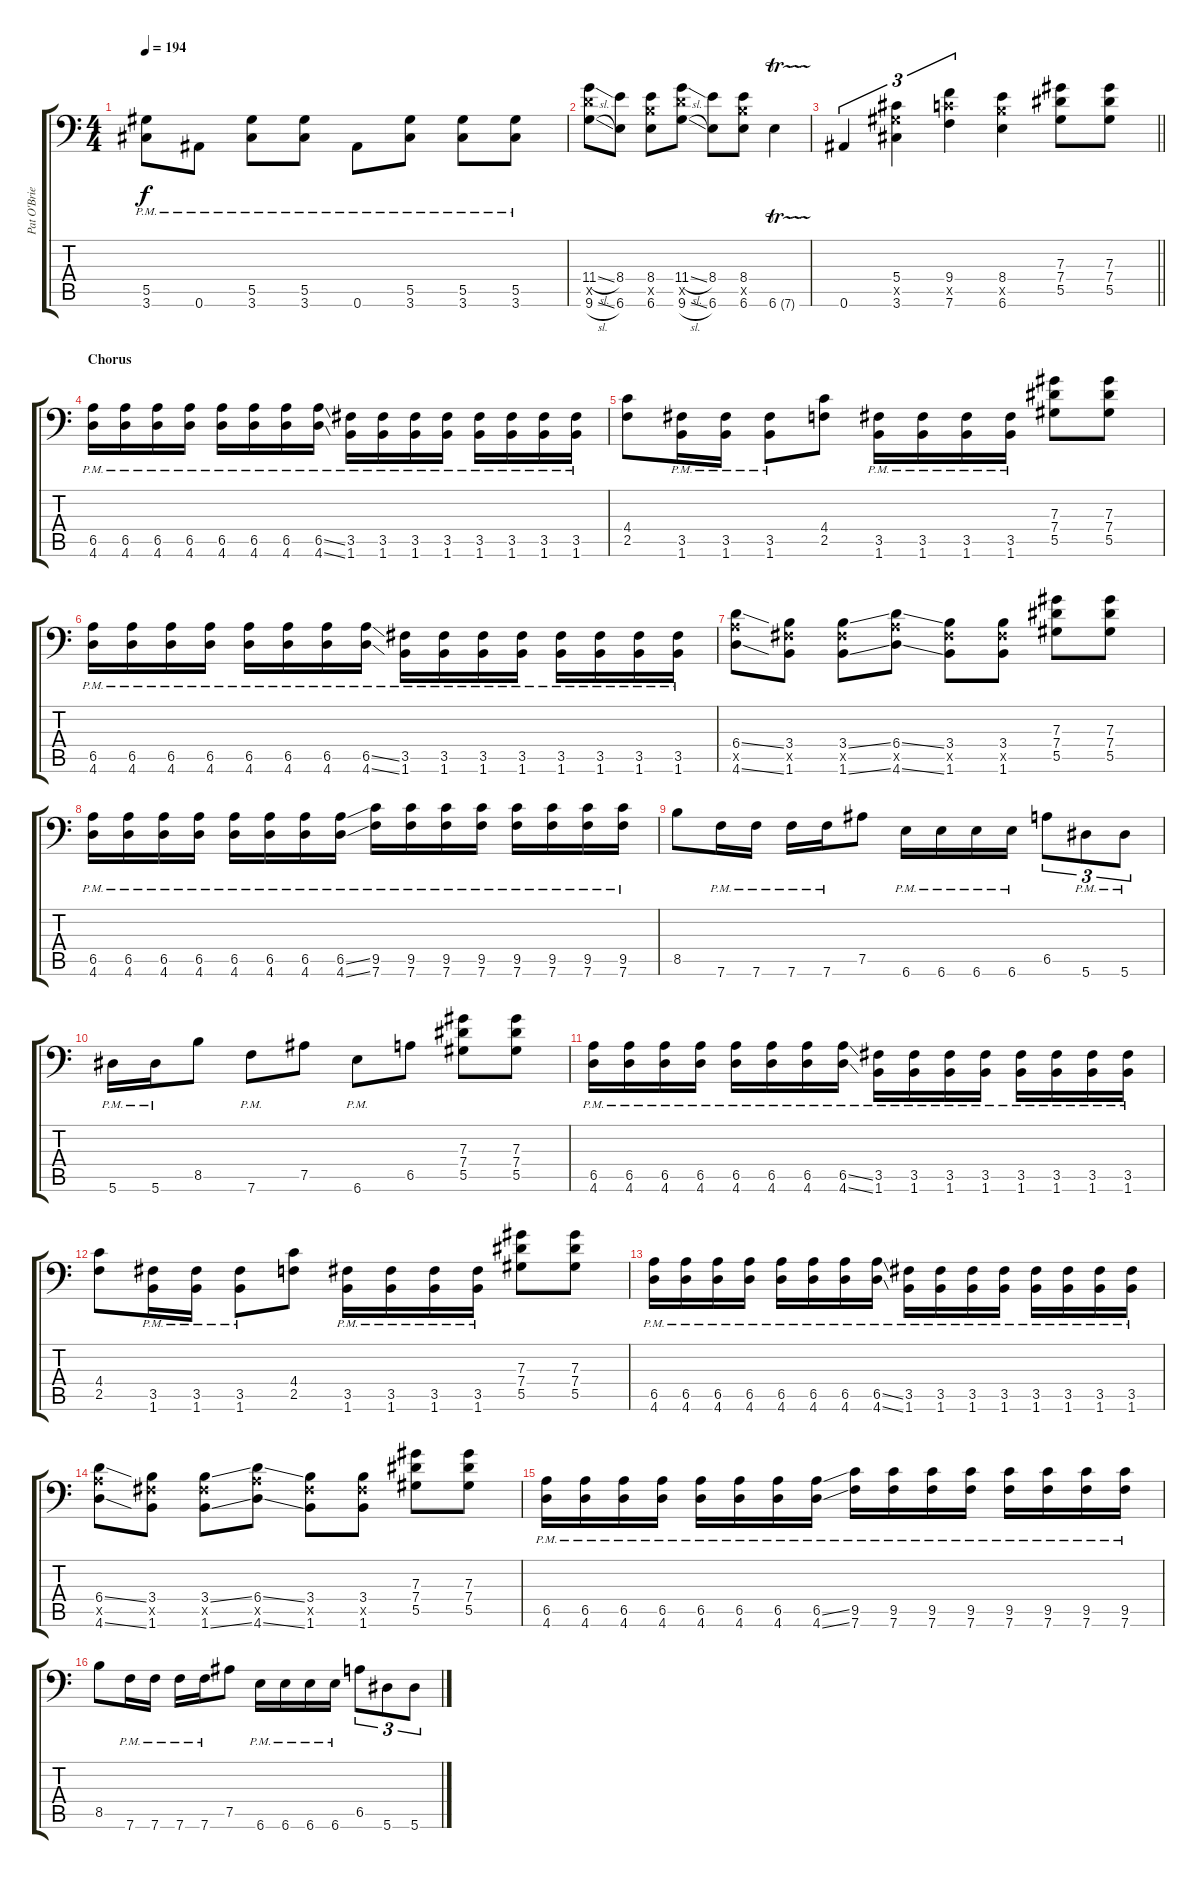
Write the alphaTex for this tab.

\track ("Pat O'Brien" "Pat O'Brie") {instrument distortionguitar}
\staff {score tabs}
\tuning (Bb3 F3 Db3 Ab2 Eb2 Bb1) {hide}
\ts (4 4)
\tempo 194
\clef f4
\ks c
(5.5{pm} 3.6{pm}).8{dy f} 0.6{pm}.8 (5.5{pm} 3.6{pm}).8 (5.5{pm} 3.6{pm}).8 0.6{pm}.8 (5.5{pm} 3.6{pm}).8 (5.5{pm} 3.6{pm}).8 (5.5{pm} 3.6{pm}).8 |
(11.4{sl} 11.5{x} 9.6{sl}).8 (8.4 6.6).8 (8.4 8.5{x} 6.6).8 (11.4{sl} 11.5{x} 9.6{sl}).8 (8.4 6.6).8 (8.4 8.5{x} 6.6).8 6.6{tr (7 16)}.4 |
\barLineRight lightlight
0.6.4{tu (3 2)} (5.4 5.5{x} 3.6).4{tu (3 2)} (9.4 9.5{x} 7.6).4{tu (3 2)} (8.4 8.5{x} 6.6).4 (7.3 7.4 5.5).8 (7.3 7.4 5.5).8 |
\section ("" "Chorus")
(6.5{pm} 4.6{pm}).16 (6.5{pm} 4.6{pm}).16 (6.5{pm} 4.6{pm}).16 (6.5{pm} 4.6{pm}).16 (6.5{pm} 4.6{pm}).16 (6.5{pm} 4.6{pm}).16 (6.5{pm} 4.6{pm}).16 (6.5{ss pm} 4.6{ss pm}).16 (3.5{pm} 1.6{pm}).16 (3.5{pm} 1.6{pm}).16 (3.5{pm} 1.6{pm}).16 (3.5{pm} 1.6{pm}).16 (3.5{pm} 1.6{pm}).16 (3.5{pm} 1.6{pm}).16 (3.5{pm} 1.6{pm}).16 (3.5{pm} 1.6{pm}).16 |
(4.4 2.5).8 (3.5{pm} 1.6{pm}).16 (3.5{pm} 1.6{pm}).16 (3.5{pm} 1.6{pm}).8 (4.4 2.5).8 (3.5{pm} 1.6{pm}).16 (3.5{pm} 1.6{pm}).16 (3.5{pm} 1.6{pm}).16 (3.5{pm} 1.6{pm}).16 (7.3 7.4 5.5).8 (7.3 7.4 5.5).8 |
(6.5{pm} 4.6{pm}).16 (6.5{pm} 4.6{pm}).16 (6.5{pm} 4.6{pm}).16 (6.5{pm} 4.6{pm}).16 (6.5{pm} 4.6{pm}).16 (6.5{pm} 4.6{pm}).16 (6.5{pm} 4.6{pm}).16 (6.5{ss pm} 4.6{ss pm}).16 (3.5{pm} 1.6{pm}).16 (3.5{pm} 1.6{pm}).16 (3.5{pm} 1.6{pm}).16 (3.5{pm} 1.6{pm}).16 (3.5{pm} 1.6{pm}).16 (3.5{pm} 1.6{pm}).16 (3.5{pm} 1.6{pm}).16 (3.5{pm} 1.6{pm}).16 |
(6.4{ss} 6.5{x} 4.6{ss}).8 (3.4 3.5{x} 1.6).8 (3.4{ss} 3.5{x} 1.6{ss}).8 (6.4{ss} 6.5{x} 4.6{ss}).8 (3.4 3.5{x} 1.6).8 (3.4 3.5{x} 1.6).8 (7.3 7.4 5.5).8 (7.3 7.4 5.5).8 |
(6.5{pm} 4.6{pm}).16 (6.5{pm} 4.6{pm}).16 (6.5{pm} 4.6{pm}).16 (6.5{pm} 4.6{pm}).16 (6.5{pm} 4.6{pm}).16 (6.5{pm} 4.6{pm}).16 (6.5{pm} 4.6{pm}).16 (6.5{ss pm} 4.6{ss pm}).16 (9.5{pm} 7.6{pm}).16 (9.5{pm} 7.6{pm}).16 (9.5{pm} 7.6{pm}).16 (9.5{pm} 7.6{pm}).16 (9.5{pm} 7.6{pm}).16 (9.5{pm} 7.6{pm}).16 (9.5{pm} 7.6{pm}).16 (9.5{pm} 7.6{pm}).16 |
8.5.8 7.6{pm}.16 7.6{pm}.16 7.6{pm}.16 7.6{pm}.16 7.5.8 6.6{pm}.16 6.6{pm}.16 6.6{pm}.16 6.6{pm}.16 6.5.8{tu (3 2)} 5.6{pm}.8{tu (3 2)} 5.6{pm}.8{tu (3 2)} |
5.6{pm}.16 5.6{pm}.16 8.5.8 7.6{pm}.8 7.5.8 6.6{pm}.8 6.5.8 (7.3 7.4 5.5).8 (7.3 7.4 5.5).8 |
(6.5{pm} 4.6{pm}).16 (6.5{pm} 4.6{pm}).16 (6.5{pm} 4.6{pm}).16 (6.5{pm} 4.6{pm}).16 (6.5{pm} 4.6{pm}).16 (6.5{pm} 4.6{pm}).16 (6.5{pm} 4.6{pm}).16 (6.5{ss pm} 4.6{ss pm}).16 (3.5{pm} 1.6{pm}).16 (3.5{pm} 1.6{pm}).16 (3.5{pm} 1.6{pm}).16 (3.5{pm} 1.6{pm}).16 (3.5{pm} 1.6{pm}).16 (3.5{pm} 1.6{pm}).16 (3.5{pm} 1.6{pm}).16 (3.5{pm} 1.6{pm}).16 |
(4.4 2.5).8 (3.5{pm} 1.6{pm}).16 (3.5{pm} 1.6{pm}).16 (3.5{pm} 1.6{pm}).8 (4.4 2.5).8 (3.5{pm} 1.6{pm}).16 (3.5{pm} 1.6{pm}).16 (3.5{pm} 1.6{pm}).16 (3.5{pm} 1.6{pm}).16 (7.3 7.4 5.5).8 (7.3 7.4 5.5).8 |
(6.5{pm} 4.6{pm}).16 (6.5{pm} 4.6{pm}).16 (6.5{pm} 4.6{pm}).16 (6.5{pm} 4.6{pm}).16 (6.5{pm} 4.6{pm}).16 (6.5{pm} 4.6{pm}).16 (6.5{pm} 4.6{pm}).16 (6.5{ss pm} 4.6{ss pm}).16 (3.5{pm} 1.6{pm}).16 (3.5{pm} 1.6{pm}).16 (3.5{pm} 1.6{pm}).16 (3.5{pm} 1.6{pm}).16 (3.5{pm} 1.6{pm}).16 (3.5{pm} 1.6{pm}).16 (3.5{pm} 1.6{pm}).16 (3.5{pm} 1.6{pm}).16 |
(6.4{ss} 6.5{x} 4.6{ss}).8 (3.4 3.5{x} 1.6).8 (3.4{ss} 3.5{x} 1.6{ss}).8 (6.4{ss} 6.5{x} 4.6{ss}).8 (3.4 3.5{x} 1.6).8 (3.4 3.5{x} 1.6).8 (7.3 7.4 5.5).8 (7.3 7.4 5.5).8 |
(6.5{pm} 4.6{pm}).16 (6.5{pm} 4.6{pm}).16 (6.5{pm} 4.6{pm}).16 (6.5{pm} 4.6{pm}).16 (6.5{pm} 4.6{pm}).16 (6.5{pm} 4.6{pm}).16 (6.5{pm} 4.6{pm}).16 (6.5{ss pm} 4.6{ss pm}).16 (9.5{pm} 7.6{pm}).16 (9.5{pm} 7.6{pm}).16 (9.5{pm} 7.6{pm}).16 (9.5{pm} 7.6{pm}).16 (9.5{pm} 7.6{pm}).16 (9.5{pm} 7.6{pm}).16 (9.5{pm} 7.6{pm}).16 (9.5{pm} 7.6{pm}).16 |
8.5.8 7.6{pm}.16 7.6{pm}.16 7.6{pm}.16 7.6{pm}.16 7.5.8 6.6{pm}.16 6.6{pm}.16 6.6{pm}.16 6.6{pm}.16 6.5.8{tu (3 2)} 5.6.8{tu (3 2)} 5.6.8{tu (3 2)}
